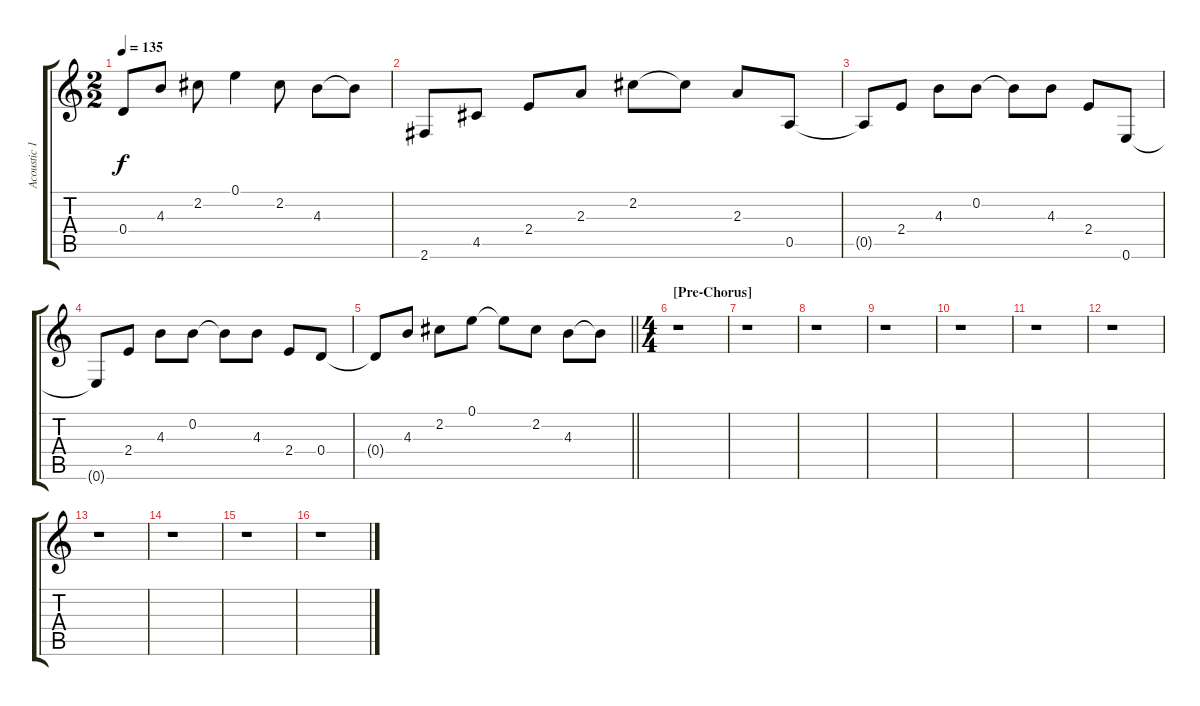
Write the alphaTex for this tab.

\track ("Acoustic 1" "Acoustic 1") {instrument acousticguitarsteel}
\staff {score tabs}
\tuning (E4 B3 G3 D3 A2 E2) {hide}
\ts (2 2)
\tempo 135
\clef g2
\ks c
0.4{t}.8{dy f} 4.3.8 2.2.8 0.1.4 2.2.8 4.3.8 4.3{t}.8 |
2.6.8 4.5.8 2.4.8 2.3.8 2.2.8 2.2{t}.8 2.3.8 0.5.8 |
0.5{t}.8 2.4.8 4.3.8 0.2.8 0.2{t}.8 4.3.8 2.4.8 0.6.8 |
0.6{t}.8 2.4.8 4.3.8 0.2.8 0.2{t}.8 4.3.8 2.4.8 0.4.8 |
\barLineRight lightlight
0.4{t}.8 4.3.8 2.2.8 0.1.8 0.1{t}.8 2.2.8 4.3.8 4.3{t}.8 |
\ts (4 4)
\section ("" "[Pre-Chorus]")
r.1 |
r.1 |
r.1 |
r.1 |
r.1 |
r.1 |
r.1 |
r.1 |
r.1 |
r.1 |
r.1
